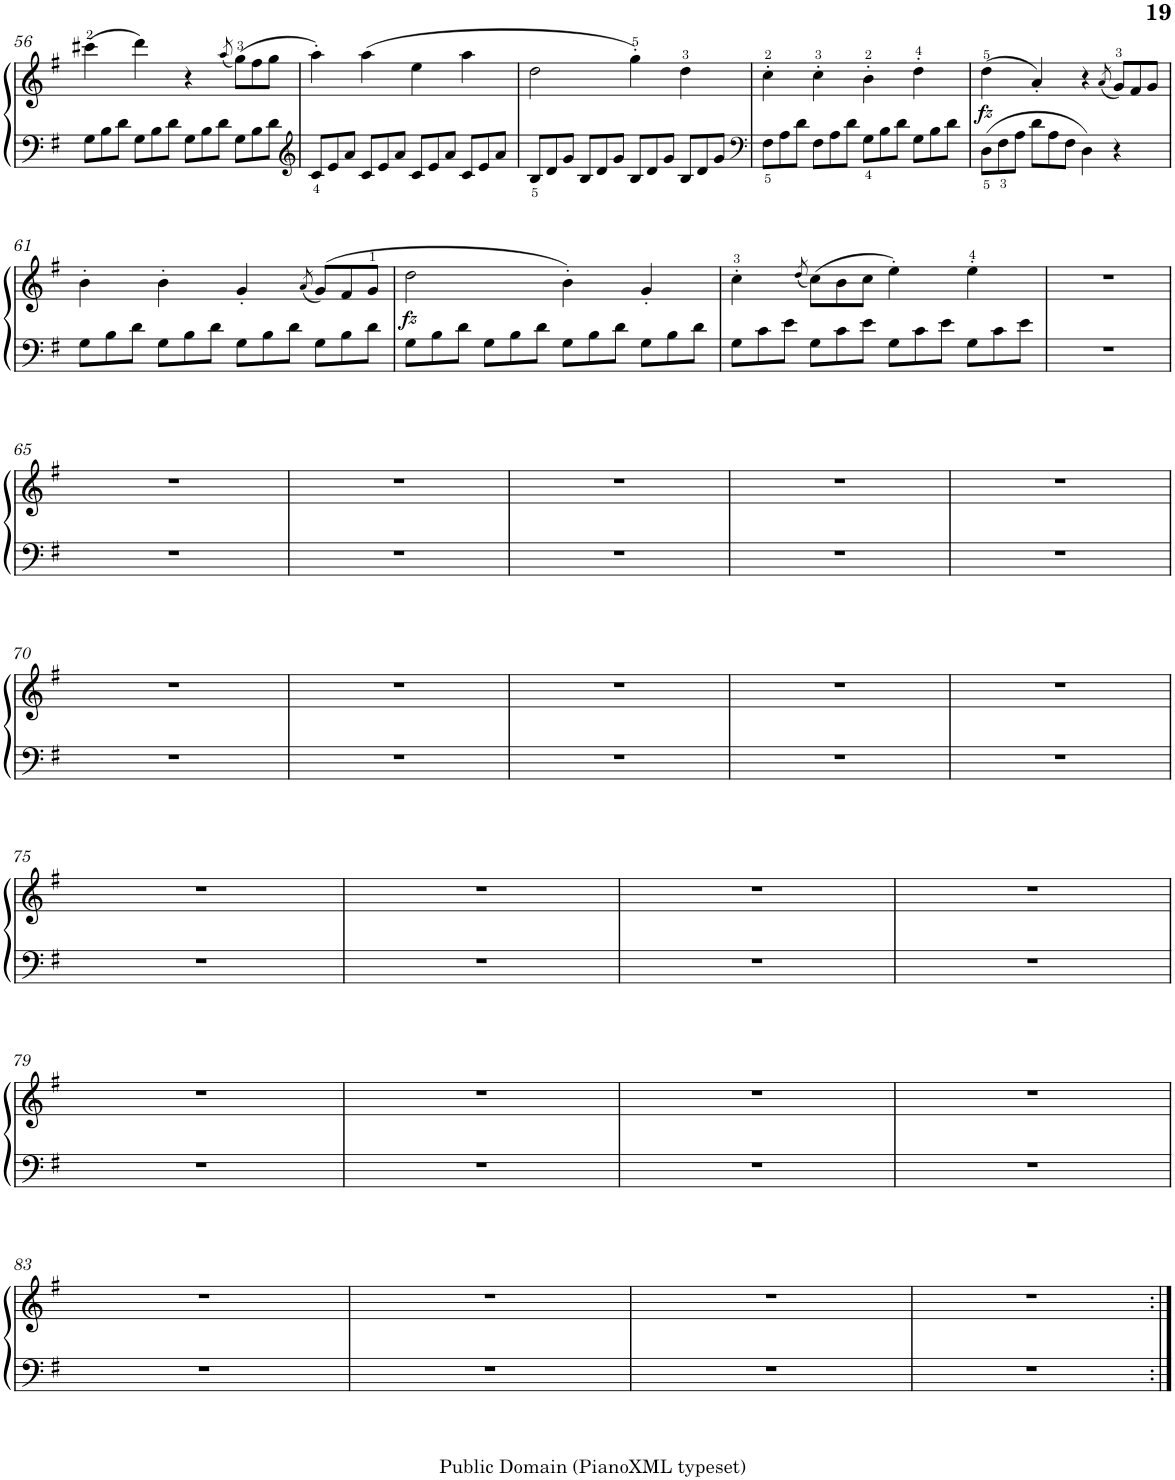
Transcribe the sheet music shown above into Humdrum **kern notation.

**kern	**kern	**dynam
*part1	*part1	*part1
*staff2	*staff1	*staff1/2
*I"Piano	*	*
*I'Pno.	*	*
!!LO:PB:g=z
*clefF4	*clefG2	*
*k[f#]	*k[f#]	*
*M4/4	*M4/4	*
*met(c)	*met(c)	*
*Xtuplet	*	*
=56	=56	=56
12G\L	(4ccc#X\	.
12B\	.	.
12d\J	.	.
12G\L	4ddd\)	.
12B\	.	.
12d\J	.	.
12G\L	4r	.
12B\	.	.
12d\J	.	.
.	(8qaa/	.
*	*Xtuplet	*
12G\L	(12gg\L)	.
12B\	12ff#\	.
12d\J	12gg\J	.
=57	=57	=57
*clefG2	*	*
12c/L	4aa'\)	.
12e/	.	.
12a/J	.	.
12c/L	(4aa\	.
12e/	.	.
12a/J	.	.
12c/L	4ee\	.
12e/	.	.
12a/J	.	.
12c/L	4aa\	.
12e/	.	.
12a/J	.	.
=58	=58	=58
12B/L	2dd\	.
12d/	.	.
12g/J	.	.
12B/L	.	.
12d/	.	.
12g/J	.	.
12B/L	4gg'\)	.
12d/	.	.
12g/J	.	.
12B/L	4dd\	.
12d/	.	.
12g/J	.	.
=59	=59	=59
*clefF4	*	*
12F#\L	4cc'\	.
12A\	.	.
12d\J	.	.
12F#\L	4cc'\	.
12A\	.	.
12d\J	.	.
12G\L	4b'\	.
12B\	.	.
12d\J	.	.
12G\L	4dd'\	.
12B\	.	.
12d\J	.	.
=60	=60	=60
!	!	!LO:DY:b
12D\L	(4dd\	fz
12F#\	.	.
12A\J	.	.
12d\L	4a'/)	.
12A\	.	.
12F#\J	.	.
4D\	4r	.
.	(8qa/	.
4r	12g/L)	.
.	12f#/	.
.	12g/J	.
!!LO:LB:g=z
=61	=61	=61
12G\L	4b'\	.
12B\	.	.
12d\J	.	.
12G\L	4b'\	.
12B\	.	.
12d\J	.	.
12G\L	4g'/	.
12B\	.	.
12d\J	.	.
.	(8qa/	.
12G\L	(>12g/L)	.
12B\	12f#/	.
12d\J	12g/J	.
=62	=62	=62
!	!	!LO:DY:b
12G\L	2dd\	fz
12B\	.	.
12d\J	.	.
12G\L	.	.
12B\	.	.
12d\J	.	.
12G\L	4b'\)	.
12B\	.	.
12d\J	.	.
12G\L	4g'/	.
12B\	.	.
12d\J	.	.
=63	=63	=63
12G\L	4cc'\	.
12c\	.	.
12e\J	.	.
.	(8qdd/	.
12G\L	(12cc\L)	.
12c\	12b\	.
12e\J	12cc\J	.
12G\L	4ee'\)	.
12c\	.	.
12e\J	.	.
12G\L	4ee'\	.
12c\	.	.
12e\J	.	.
=64	=64	=64
1r	1r	.
!!LO:LB:g=z
=65	=65	=65
1r	1r	.
=66	=66	=66
1r	1r	.
=67	=67	=67
1r	1r	.
=68	=68	=68
1r	1r	.
=69	=69	=69
1r	1r	.
!!LO:LB:g=z
=70	=70	=70
1r	1r	.
=71	=71	=71
1r	1r	.
=72	=72	=72
1r	1r	.
=73	=73	=73
1r	1r	.
=74	=74	=74
1r	1r	.
!!LO:LB:g=z
=75	=75	=75
1r	1r	.
=76	=76	=76
1r	1r	.
=77	=77	=77
1r	1r	.
=78	=78	=78
1r	1r	.
!!LO:LB:g=z
=79	=79	=79
1r	1r	.
=80	=80	=80
1r	1r	.
=81	=81	=81
1r	1r	.
=82	=82	=82
1r	1r	.
!!LO:LB:g=z
=83	=83	=83
1r	1r	.
=84	=84	=84
1r	1r	.
=85	=85	=85
1r	1r	.
=86	=86	=86
2.r	1r	.
4ryy	.	.
=:|!	=:|!	=:|!
*-	*-	*-
